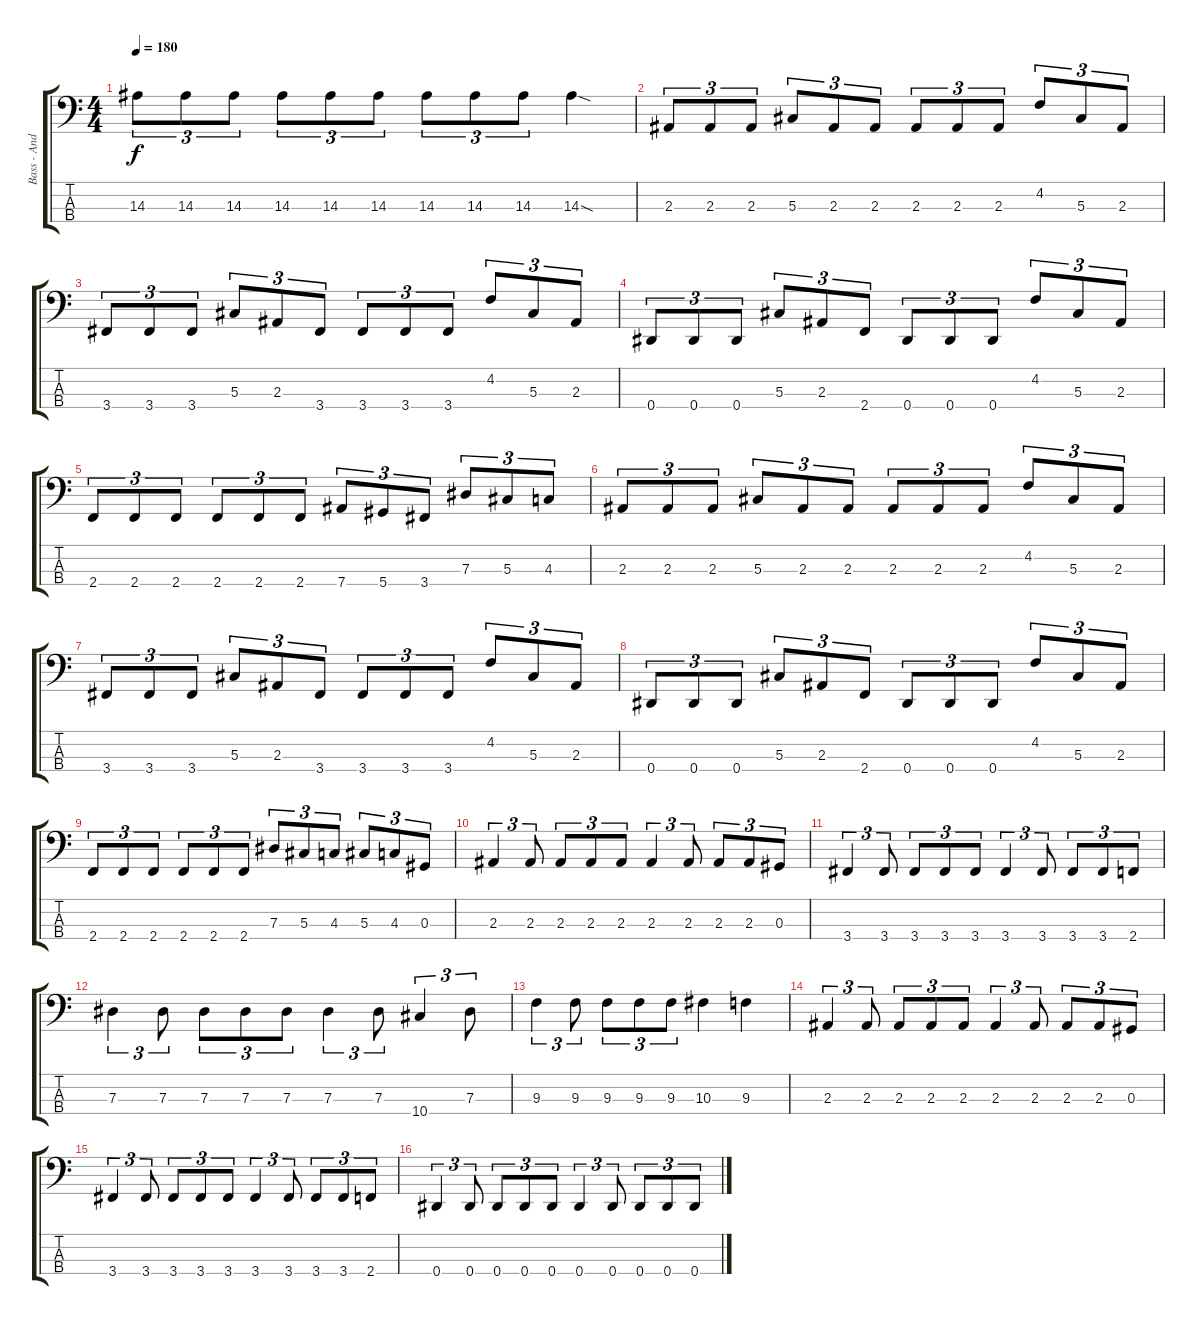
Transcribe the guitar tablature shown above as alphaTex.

\track ("Bass - Andre Hartoonian" "Bass - And") {instrument slapbass2}
\staff {score tabs}
\tuning (Gb2 Db2 Ab1 Eb1) {hide}
\ts (4 4)
\tempo 180
\clef f4
\ks c
14.3.8{tu (3 2) dy f} 14.3.8{tu (3 2)} 14.3.8{tu (3 2)} 14.3.8{tu (3 2)} 14.3.8{tu (3 2)} 14.3.8{tu (3 2)} 14.3.8{tu (3 2)} 14.3.8{tu (3 2)} 14.3.8{tu (3 2)} 14.3{sod}.4 |
2.3.8{tu (3 2)} 2.3.8{tu (3 2)} 2.3.8{tu (3 2)} 5.3.8{tu (3 2)} 2.3.8{tu (3 2)} 2.3.8{tu (3 2)} 2.3.8{tu (3 2)} 2.3.8{tu (3 2)} 2.3.8{tu (3 2)} 4.2.8{tu (3 2)} 5.3.8{tu (3 2)} 2.3.8{tu (3 2)} |
3.4.8{tu (3 2)} 3.4.8{tu (3 2)} 3.4.8{tu (3 2)} 5.3.8{tu (3 2)} 2.3.8{tu (3 2)} 3.4.8{tu (3 2)} 3.4.8{tu (3 2)} 3.4.8{tu (3 2)} 3.4.8{tu (3 2)} 4.2.8{tu (3 2)} 5.3.8{tu (3 2)} 2.3.8{tu (3 2)} |
0.4.8{tu (3 2)} 0.4.8{tu (3 2)} 0.4.8{tu (3 2)} 5.3.8{tu (3 2)} 2.3.8{tu (3 2)} 2.4.8{tu (3 2)} 0.4.8{tu (3 2)} 0.4.8{tu (3 2)} 0.4.8{tu (3 2)} 4.2.8{tu (3 2)} 5.3.8{tu (3 2)} 2.3.8{tu (3 2)} |
2.4.8{tu (3 2)} 2.4.8{tu (3 2)} 2.4.8{tu (3 2)} 2.4.8{tu (3 2)} 2.4.8{tu (3 2)} 2.4.8{tu (3 2)} 7.4.8{tu (3 2)} 5.4.8{tu (3 2)} 3.4.8{tu (3 2)} 7.3.8{tu (3 2)} 5.3.8{tu (3 2)} 4.3.8{tu (3 2)} |
2.3.8{tu (3 2)} 2.3.8{tu (3 2)} 2.3.8{tu (3 2)} 5.3.8{tu (3 2)} 2.3.8{tu (3 2)} 2.3.8{tu (3 2)} 2.3.8{tu (3 2)} 2.3.8{tu (3 2)} 2.3.8{tu (3 2)} 4.2.8{tu (3 2)} 5.3.8{tu (3 2)} 2.3.8{tu (3 2)} |
3.4.8{tu (3 2)} 3.4.8{tu (3 2)} 3.4.8{tu (3 2)} 5.3.8{tu (3 2)} 2.3.8{tu (3 2)} 3.4.8{tu (3 2)} 3.4.8{tu (3 2)} 3.4.8{tu (3 2)} 3.4.8{tu (3 2)} 4.2.8{tu (3 2)} 5.3.8{tu (3 2)} 2.3.8{tu (3 2)} |
0.4.8{tu (3 2)} 0.4.8{tu (3 2)} 0.4.8{tu (3 2)} 5.3.8{tu (3 2)} 2.3.8{tu (3 2)} 2.4.8{tu (3 2)} 0.4.8{tu (3 2)} 0.4.8{tu (3 2)} 0.4.8{tu (3 2)} 4.2.8{tu (3 2)} 5.3.8{tu (3 2)} 2.3.8{tu (3 2)} |
2.4.8{tu (3 2)} 2.4.8{tu (3 2)} 2.4.8{tu (3 2)} 2.4.8{tu (3 2)} 2.4.8{tu (3 2)} 2.4.8{tu (3 2)} 7.3.8{tu (3 2)} 5.3.8{tu (3 2)} 4.3.8{tu (3 2)} 5.3.8{tu (3 2)} 4.3.8{tu (3 2)} 0.3.8{tu (3 2)} |
2.3.4{tu (3 2)} 2.3.8{tu (3 2)} 2.3.8{tu (3 2)} 2.3.8{tu (3 2)} 2.3.8{tu (3 2)} 2.3.4{tu (3 2)} 2.3.8{tu (3 2)} 2.3.8{tu (3 2)} 2.3.8{tu (3 2)} 0.3.8{tu (3 2)} |
3.4.4{tu (3 2)} 3.4.8{tu (3 2)} 3.4.8{tu (3 2)} 3.4.8{tu (3 2)} 3.4.8{tu (3 2)} 3.4.4{tu (3 2)} 3.4.8{tu (3 2)} 3.4.8{tu (3 2)} 3.4.8{tu (3 2)} 2.4.8{tu (3 2)} |
7.3.4{tu (3 2)} 7.3.8{tu (3 2)} 7.3.8{tu (3 2)} 7.3.8{tu (3 2)} 7.3.8{tu (3 2)} 7.3.4{tu (3 2)} 7.3.8{tu (3 2)} 10.4.4{tu (3 2)} 7.3.8{tu (3 2)} |
9.3.4{tu (3 2)} 9.3.8{tu (3 2)} 9.3.8{tu (3 2)} 9.3.8{tu (3 2)} 9.3.8{tu (3 2)} 10.3.4 9.3.4 |
2.3.4{tu (3 2)} 2.3.8{tu (3 2)} 2.3.8{tu (3 2)} 2.3.8{tu (3 2)} 2.3.8{tu (3 2)} 2.3.4{tu (3 2)} 2.3.8{tu (3 2)} 2.3.8{tu (3 2)} 2.3.8{tu (3 2)} 0.3.8{tu (3 2)} |
3.4.4{tu (3 2)} 3.4.8{tu (3 2)} 3.4.8{tu (3 2)} 3.4.8{tu (3 2)} 3.4.8{tu (3 2)} 3.4.4{tu (3 2)} 3.4.8{tu (3 2)} 3.4.8{tu (3 2)} 3.4.8{tu (3 2)} 2.4.8{tu (3 2)} |
0.4.4{tu (3 2)} 0.4.8{tu (3 2)} 0.4.8{tu (3 2)} 0.4.8{tu (3 2)} 0.4.8{tu (3 2)} 0.4.4{tu (3 2)} 0.4.8{tu (3 2)} 0.4.8{tu (3 2)} 0.4.8{tu (3 2)} 0.4.8{tu (3 2)}
